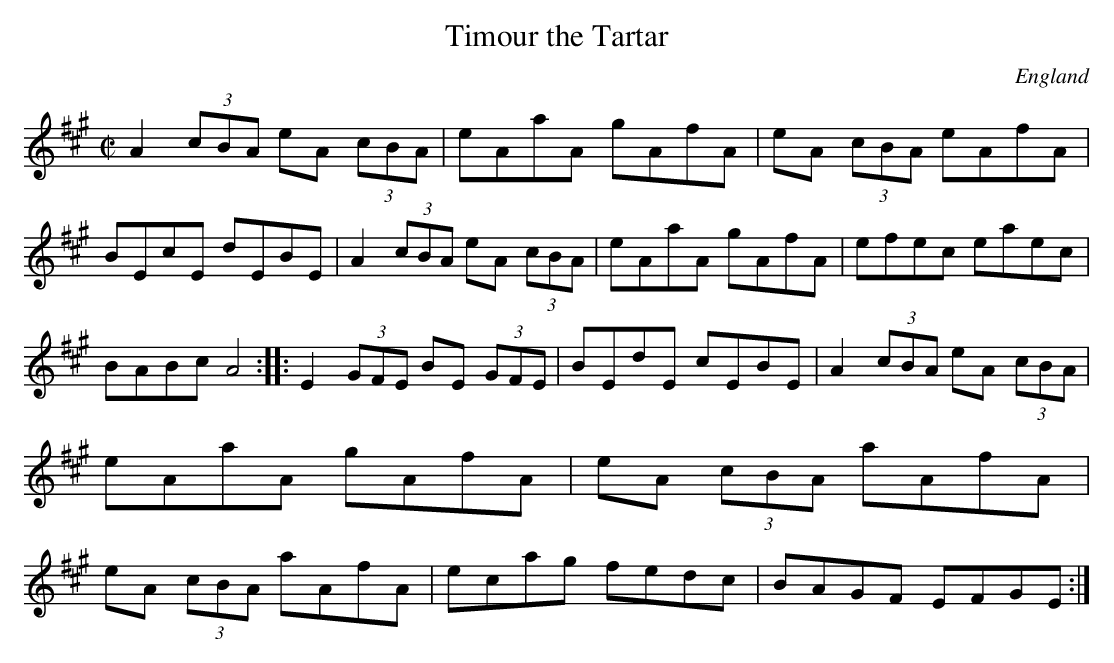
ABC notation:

X:1
T:Timour the Tartar
M:C|
O:England
K:A
A2(3cBA eA (3cBA| eAaA gAfA| eA (3cBA eAfA| BEcE dEBE|\
A2(3cBA eA (3cBA| eAaA gAfA| efec eaec| BABc A4::\
E2(3GFE BE (3GFE| BEdE cEBE| A2(3cBA eA (3cBA| eAaA gAfA|\
eA (3cBA aAfA| eA (3cBA aAfA| ecag fedc| BAGF EFGE:|
